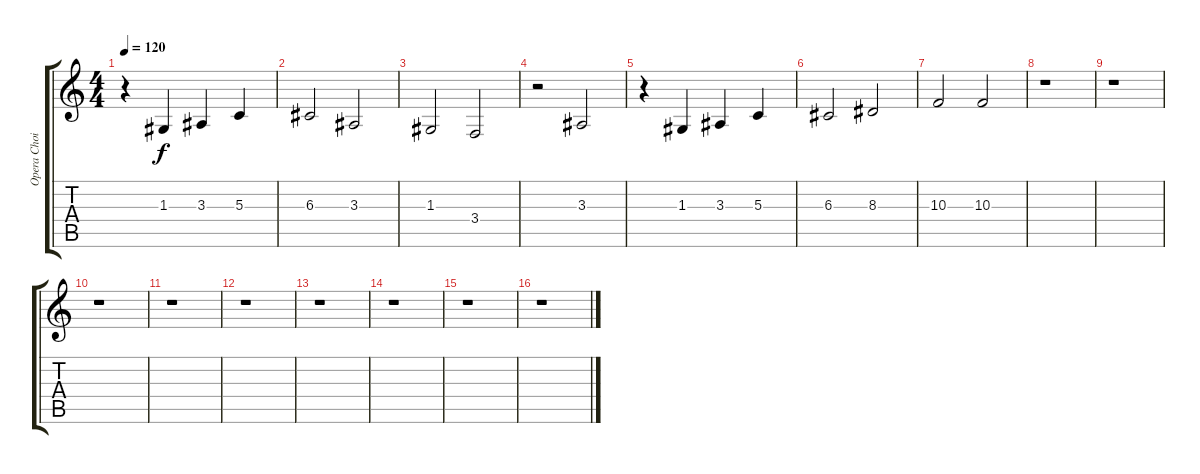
\track ("Opera Choir - Female Voice" "Opera Choi") {instrument sopranosax}
\staff {score tabs}
\tuning (E4 B3 G3 D3 A2 E2) {hide}
\ts (4 4)
\tempo 120
\clef g2
\ks c
r.4{dy f} 1.3.4 3.3.4 5.3.4 |
6.3.2 3.3.2 |
1.3.2 3.4.2 |
r.2 3.3.2 |
r.4 1.3.4 3.3.4 5.3.4 |
6.3.2 8.3.2 |
10.3.2 10.3.2 |
r.1 |
r.1 |
r.1 |
r.1 |
r.1 |
r.1 |
r.1 |
r.1 |
r.1
